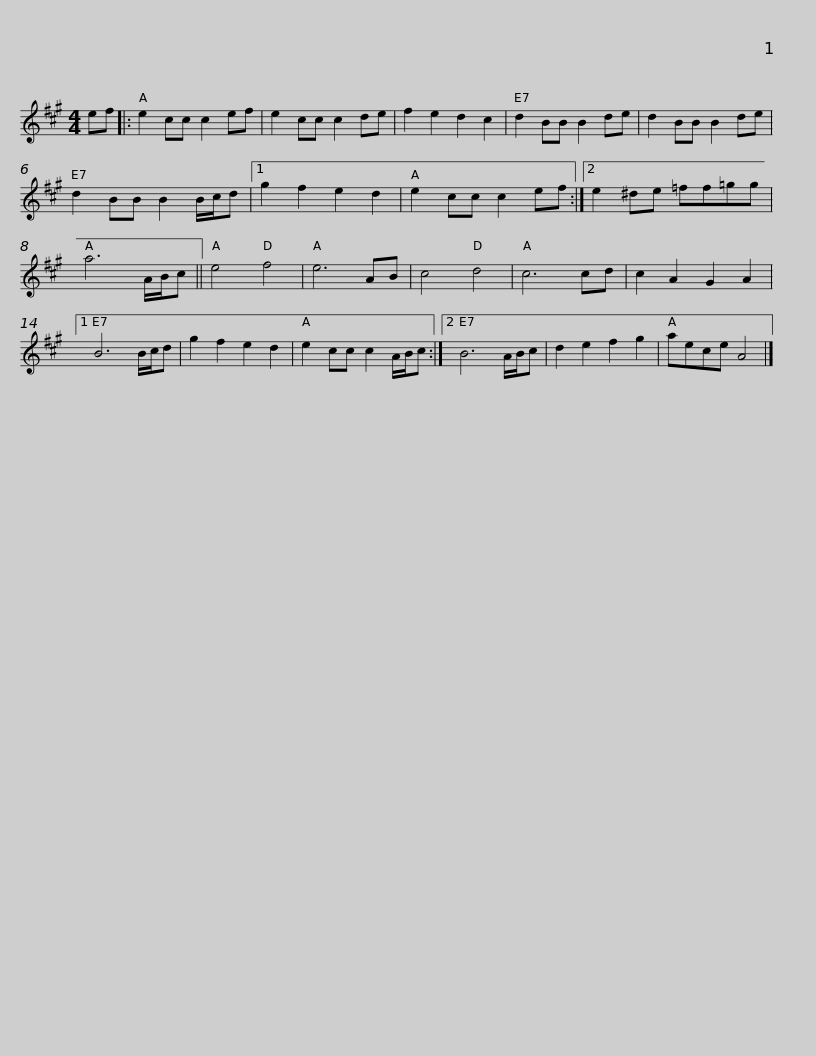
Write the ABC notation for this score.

X:1
L:1/8
M:4/4
I:linebreak $
K:A
V:1 treble
V:1
 ef |: e2 cc c2 ef | e2 cc c2 de | f2 e2 d2 c2 | d2 BB B2 de | %5
 d2 BB B2 de | d2 BB B2 B/c/d |1 g2 f2 e2 d2 |$ e2 cc c2 ef :|2 e2 ^de =ff=gg | %10
 a6 A/B/c || e4 f4 | e6 AB | c4 d4 | c6 cd | %15
 c2 A2 G2 A2 |1 B6 B/c/d |$ g2 f2 e2 d2 | e2 cc c2 A/B/c :|2 B6 A/B/c | %20
 d2 e2 f2 g2 | aece A4 |] %22
